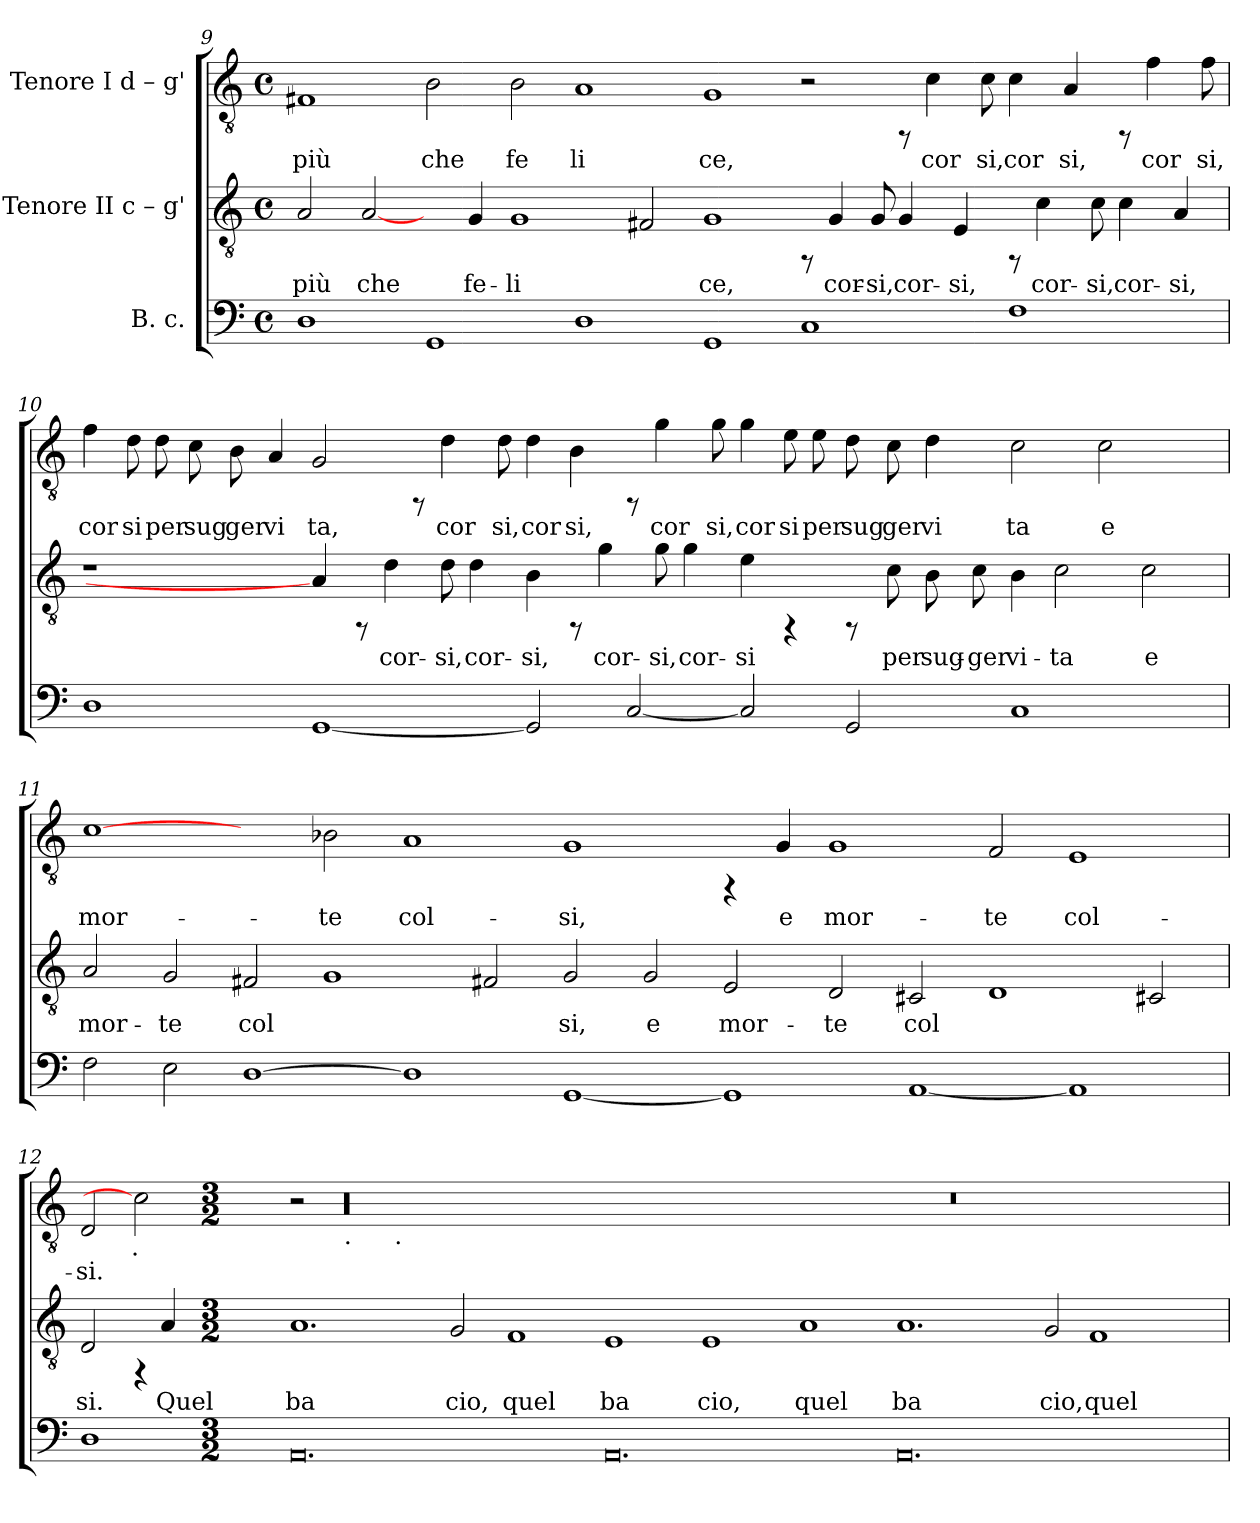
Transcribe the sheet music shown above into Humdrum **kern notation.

**kern	**kern	**text	**kern	**text
*part3	*part2	*part2	*part1	*part1
*staff3	*staff2	*staff2	*staff1	*staff1
*I"B. c.	*I"Tenore II  c – g'	*	*I"Tenore I  d – g'	*
!!LO:LB:g=z
*clefF4	*clefGv2	*	*clefGv2	*
*k[]	*k[]	*	*k[]	*
*C:	*C:	*	*C:	*
*M4/4	*M4/4	*	*M4/4	*
*met(c)	*met(c)	*	*met(c)	*
=9	=9	=9	=9	=9
!	!	!LO:LY:b:cj	!	!LO:LY:b:rj
1D	2A/	più	1F#X	più
!	!	!LO:LY:b:cj	!	!
.	[2A/	che	.	.
!	!	!	!	!LO:LY:b:rj
1GG	4ryy	.	2B\	che
!	!	!LO:LY:b:cj	!	!
.	4G/	fe-	.	.
!	!	!LO:LY:b:cj	!	!LO:LY:b:rj
.	1G	-li-	2B\	fe
!	!	!	!	!LO:LY:b:rj
1D	.	.	1A	li
!	!	!LO:LY:b:cj	!	!
.	2F#X/	--	.	.
!	!	!LO:LY:b:cj	!	!LO:LY:b:rj
1GG	1G	-ce,	1G	ce,
1C	8rFF	.	2r	.
!	!	!LO:LY:b:cj	!	!
.	4G/	cor-	.	.
!	!	!LO:LY:b:cj	!	!
.	8G/	-si,	.	.
!	!	!LO:LY:b:cj	!	!
.	4G/	cor-	8rFF	.
!	!	!	!	!LO:LY:b:rj
.	.	.	4c\	cor
!	!	!LO:LY:b:cj	!	!
.	4E/	-si,	.	.
!	!	!	!	!LO:LY:b:rj
.	.	.	8c\	si,
!	!	!	!	!LO:LY:b:rj
1F	8rFF	.	4c\	cor
!	!	!LO:LY:b:cj	!	!
.	4c\	cor-	.	.
!	!	!	!	!LO:LY:b:rj
.	.	.	4A/	si,
!	!	!LO:LY:b:cj	!	!
.	8c\	-si,	.	.
!	!	!LO:LY:b:cj	!	!
.	4c\	cor-	8rFF	.
!	!	!	!	!LO:LY:b:rj
.	.	.	4f\	cor
!	!	!LO:LY:b:cj	!	!
.	4A/	-si,	.	.
!	!	!	!	!LO:LY:b:rj
.	.	.	8f\	si,
!!LO:PB:g=z
=10	=10	=10	=10	=10
!	!	!	!	!LO:LY:b:rj
1D	1r	.	4f\	cor
!	!	!	!	!LO:LY:b:rj
.	.	.	8d\	si
!	!	!	!	!LO:LY:b:rj
.	.	.	8d\	per
!	!	!	!	!LO:LY:b:rj
.	.	.	8c\	sug
!	!	!	!	!LO:LY:b:rj
.	.	.	8B\	ger
!	!	!	!	!LO:LY:b:rj
.	.	.	4A/	vi
!	!	!	!	!LO:LY:b:rj
[<1GG	4A/]	.	2G/	ta,
.	8rFF	.	.	.
!	!	!LO:LY:b:cj	!	!
.	4d\	cor-	.	.
.	.	.	8rFF	.
!	!	!LO:LY:b:cj	!	!LO:LY:b:rj
.	8d\	-si,	4d\	cor
!	!	!LO:LY:b:cj	!	!
.	4d\	cor-	.	.
!	!	!	!	!LO:LY:b:rj
.	.	.	8d\	si,
!	!	!LO:LY:b:cj	!	!LO:LY:b:rj
2GG/]	4B\	-si,	4d\	cor
!	!	!	!	!LO:LY:b:rj
.	8rFF	.	4B\	si,
!	!	!LO:LY:b:cj	!	!
.	4g\	cor-	.	.
[<2C/	.	.	8rFF	.
!	!	!LO:LY:b:cj	!	!LO:LY:b:rj
.	8g\	-si,	4g\	cor
!	!	!LO:LY:b:cj	!	!
.	4g\	cor-	.	.
!	!	!	!	!LO:LY:b:rj
.	.	.	8g\	si,
!	!	!LO:LY:b:cj	!	!LO:LY:b:rj
2C/]	4e\	-si	4g\	cor
!	!	!	!	!LO:LY:b:rj
.	4rFF	.	8e\	si
!	!	!	!	!LO:LY:b:rj
.	.	.	8e\	per
!	!	!	!	!LO:LY:b:rj
2GG/	8rFF	.	8d\	sug
!	!	!LO:LY:b:cj	!	!LO:LY:b:rj
.	8c\	per	8c\	ger
!	!	!LO:LY:b:cj	!	!LO:LY:b:rj
.	8B\	sug-	4d\	vi
!	!	!LO:LY:b:cj	!	!
.	8c\	-ger	.	.
!	!	!LO:LY:b:cj	!	!LO:LY:b:rj
1C	4B\	vi-	2c\	ta
!	!	!LO:LY:b:cj	!	!
.	2c\	-ta	.	.
!	!	!	!	!LO:LY:b:rj
.	.	.	2c\	e
!	!	!LO:LY:b:cj	!	!
.	2c\	e	.	.
4ryy	.	.	4ryy	.
!!LO:PB:g=z
=11	=11	=11	=11	=11
!	!	!LO:LY:b:cj	!	!LO:LY:b:rj
2F\	2A/	mor-	[1c	mor-
!	!	!LO:LY:b:cj	!	!
2E\	2G/	-te	.	.
!	!	!LO:LY:b:cj	!	!
[>1D	2F#X/	col-	2ryy	.
!	!	!LO:LY:b:cj	!	!LO:LY:b:rj
.	1G	--	2B-X\	-te
!	!	!	!	!LO:LY:b:rj
1D]	.	.	1A	col-
!	!	!LO:LY:b:cj	!	!
.	2F#X/	--	.	.
!	!	!LO:LY:b:cj	!	!LO:LY:b:rj
[<1GG	2G/	-si,	1G	-si,
!	!	!LO:LY:b:cj	!	!
.	2G/	e	.	.
!	!	!LO:LY:b:cj	!	!
1GG]	2E/	mor-	4rFF	.
!	!	!	!	!LO:LY:b:rj
.	.	.	4G/	e
!	!	!LO:LY:b:cj	!	!LO:LY:b:rj
.	2D/	-te	1G	mor-
!	!	!LO:LY:b:cj	!	!
[<1AA	2C#X/	col-	.	.
!	!	!LO:LY:b:cj	!	!LO:LY:b:rj
.	1D	--	2F/	-te
!	!	!	!	!LO:LY:b:rj
1AA]	.	.	1E	col-
!	!	!LO:LY:b:cj	!	!
.	2C#X/	--	.	.
!!LO:LB:g=z
=12	=12	=12	=12	=12
!	!	!LO:LY:b:cj	!	!LO:LY:b:rj
*	*	*	*^	*
*	*	*	*	*^	*
*	*	*	*	*	*^	*
1D	2D/	-si.	2D/	8...ryy	2.ryy	2ryy	-si.
!	!	!	!	!LO:TX:b:t=.	!	!	!
.	.	.	.	1ryy	.	.	.
.	4rFF	.	2c]	.	.	4ryy	.
!	!	!	!	!	!LO:TX:b:t=.	!	!
!	!	!LO:LY:b:cj	!	!	!	!	!
.	4A/	Quel	.	.	1ryy	8...ryy	.
!	!	!	!	!	!	!LO:TX:b:t=.	!
.	.	.	.	.	.	1ryy	.
*M3/2	*M3/2	*	*M3/2	*	*	*	*
!	!	!LO:LY:b:cj	!	!	!	!	!
0.AA	1.A	ba	2r	.	.	.	.
.	.	.	.	1ryy	.	.	.
.	.	.	00.r	.	.	.	.
.	.	.	.	.	1ryy	.	.
.	.	.	.	.	.	1ryy	.
.	.	.	.	1ryy	.	.	.
!	!	!LO:LY:b:cj	!	!	!	!	!
.	2G/	cio,	.	.	.	.	.
.	.	.	.	.	1ryy	.	.
.	.	.	.	.	.	1ryy	.
!	!	!LO:LY:b:cj	!	!	!	!	!
.	1F	quel	.	.	.	.	.
.	.	.	.	1ryy	.	.	.
.	.	.	.	.	1ryy	.	.
.	.	.	.	.	.	1ryy	.
!	!	!LO:LY:b:cj	!	!	!	!	!
0.AA	1E	ba	.	.	.	.	.
.	.	.	.	1ryy	.	.	.
.	.	.	.	.	1ryy	.	.
.	.	.	.	.	.	1ryy	.
!	!	!LO:LY:b:cj	!	!	!	!	!
.	1E	cio,	.	.	.	.	.
.	.	.	.	1ryy	.	.	.
.	.	.	.	.	1ryy	.	.
.	.	.	.	.	.	1ryy	.
!	!	!LO:LY:b:cj	!	!	!	!	!
.	1A	quel	.	.	.	.	.
.	.	.	.	1ryy	.	.	.
.	.	.	.	.	4%15ryy	.	.
.	.	.	.	.	.	1ryy	.
!	!	!LO:LY:b:cj	!	!	!	!	!
0.AA	1.A	ba	.	.	.	.	.
.	.	.	.	1ryy	.	.	.
.	.	.	0.r	.	.	.	.
.	.	.	.	.	.	1ryy	.
.	.	.	.	1ryy	.	.	.
!	!	!LO:LY:b:cj	!	!	!	!	!
.	2G/	cio,	.	.	.	.	.
.	.	.	.	.	.	1ryy	.
!	!	!LO:LY:b:cj	!	!	!	!	!
.	1F	quel	.	.	.	.	.
.	.	.	.	1ryy	.	.	.
.	.	.	.	.	.	2ryy	.
2ryy	2ryy	.	.	.	.	.	.
.	.	.	.	4ryy	.	.	.
.	.	.	.	64ryy	.	64ryy	.
*	*	*	*v	*v	*v	*v	*
=	=	=	=	=
*-	*-	*-	*-	*-
